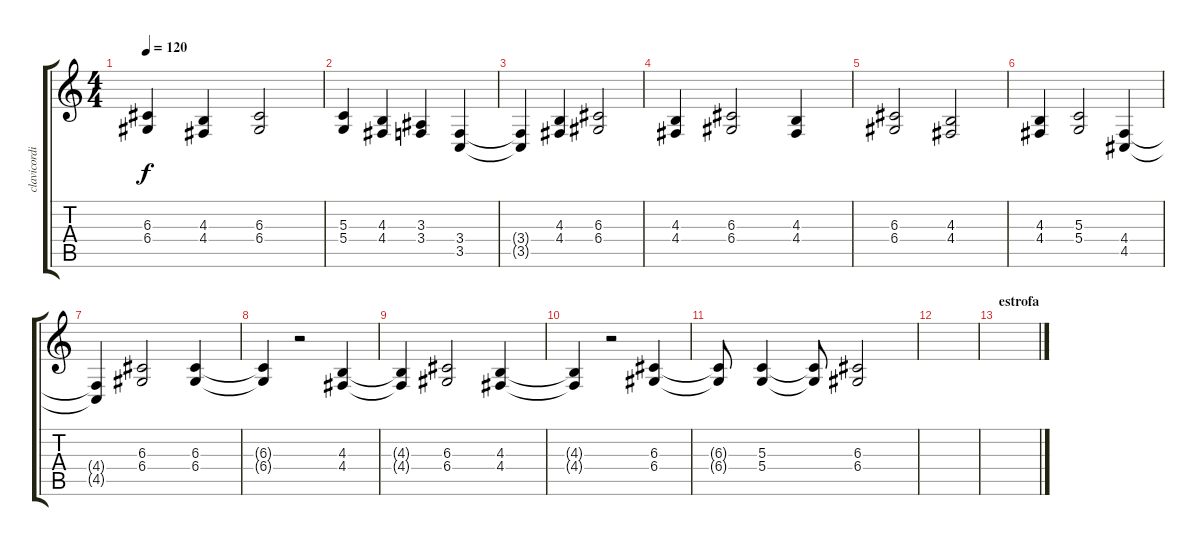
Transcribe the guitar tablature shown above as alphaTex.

\track ("clavicordio" "clavicordi") {instrument churchorgan}
\staff {score tabs}
\tuning (E4 B3 G3 D3 A2 E2) {hide}
\ts (4 4)
\tempo 120
\clef g2
\ks c
(6.3 6.4).4{dy f} (4.3 4.4).4 (6.3 6.4).2 |
(5.3 5.4).4 (4.3 4.4).4 (3.3 3.4).4 (3.4 3.5).4 |
(3.4{t} 3.5{t}).4 (4.3 4.4).4 (6.3 6.4).2 |
(4.3 4.4).4 (6.3 6.4).2 (4.3 4.4).4 |
(6.3 6.4).2 (4.3 4.4).2 |
(4.3 4.4).4 (5.3 5.4).2 (4.4 4.5).4 |
(4.4{t} 4.5{t}).4 (6.3 6.4).2 (6.3 6.4).4 |
(6.3{t} 6.4{t}).4 r.2 (4.3 4.4).4 |
(4.3{t} 4.4{t}).4 (6.3 6.4).2 (4.3 4.4).4 |
(4.3{t} 4.4{t}).4 r.2 (6.3 6.4).4 |
(6.3{t} 6.4{t}).8 (5.3 5.4).4 (5.3{t} 5.4{t}).8 (6.3 6.4).2 |
|
\section ("" "estrofa")
